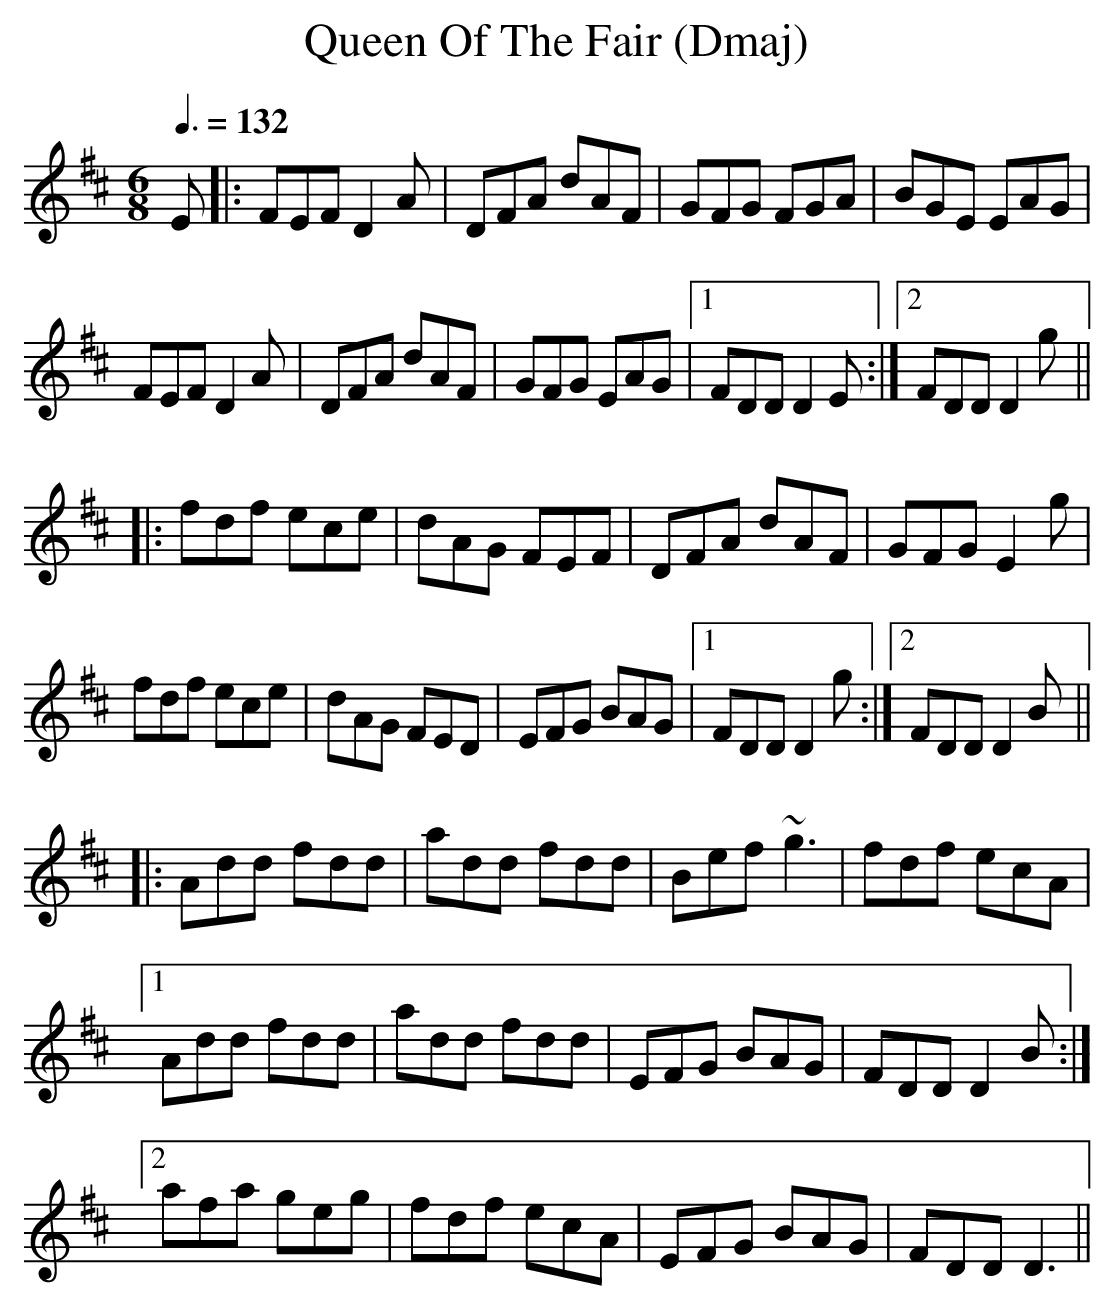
X:1
T:Queen Of The Fair (Dmaj) %3
Q:3/8=132
M:6/8
L:1/8
K:Dmaj
E|:FEF D2A|DFA dAF|GFG FGA|BGE EAG|
FEF D2A|DFA dAF|GFG EAG|1FDD D2E:|2FDD D2g||
|:fdf ece|dAG FEF|DFA dAF|GFG E2g|
fdf ece|dAG FED|EFG BAG|1FDD D2g:|2FDD D2B||
|:Add fdd|add fdd|Bef ~g3|fdf ecA|
[1Add fdd|add fdd|EFG BAG|FDD D2B:|
[2afa geg|fdf ecA|EFG BAG|FDD D3||
